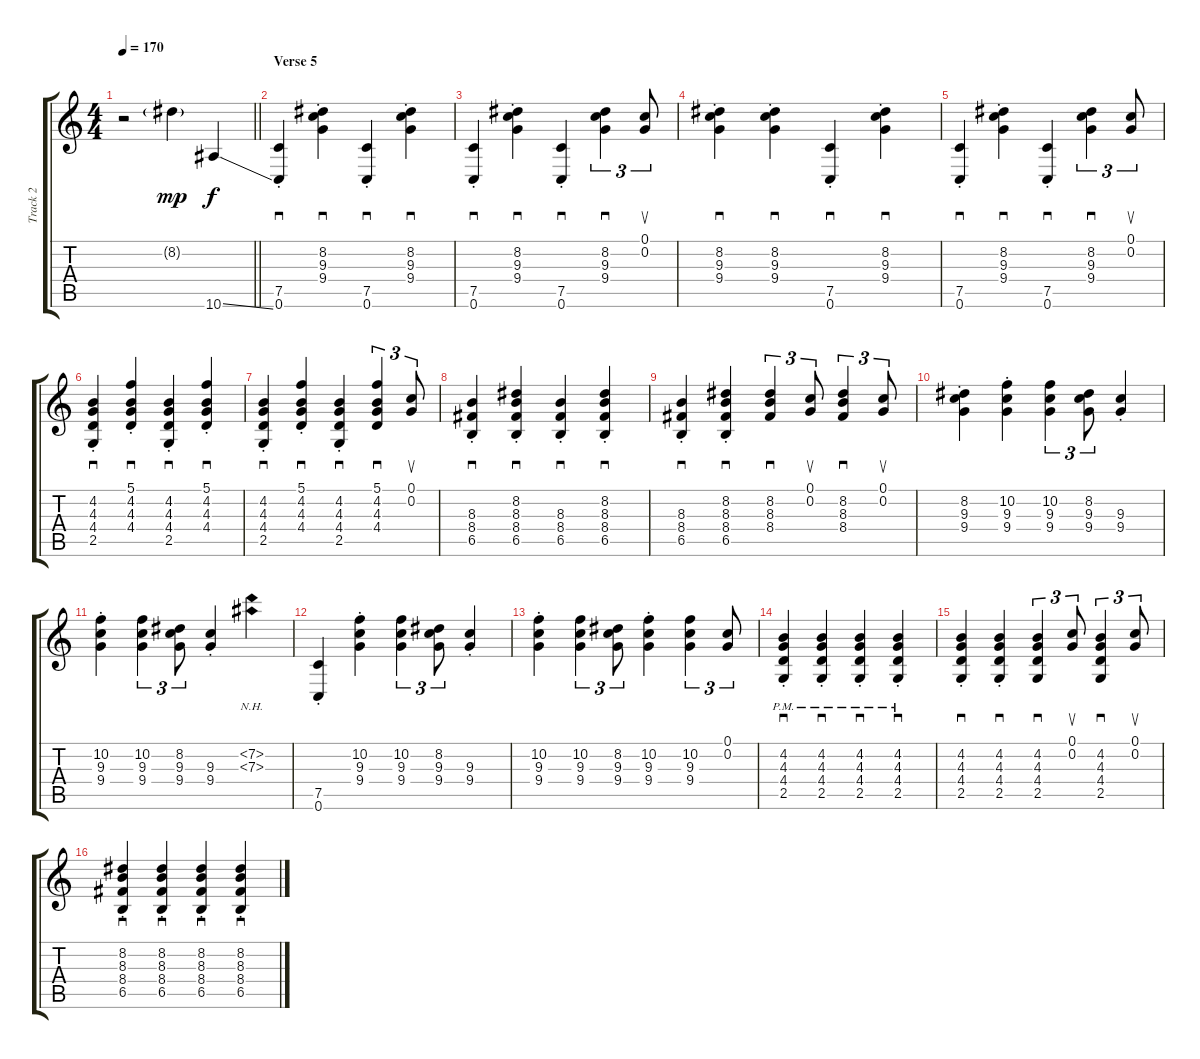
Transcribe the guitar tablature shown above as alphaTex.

\track ("Track 2" "Track 2") {instrument distortionguitar}
\staff {score tabs}
\tuning (C4 G3 Eb3 Bb2 F2 C2) {hide}
\ts (4 4)
\tempo 170
\clef g2
\barLineRight lightlight
\ks c
r.2{dy f} 8.2{g}.4{dy mp} 10.6{ss}.4{dy f} |
\section ("" "Verse 5")
(7.5{st} 0.6{st}).4{sd} (8.2{st} 9.3{st} 9.4{st}).4{sd} (7.5{st} 0.6{st}).4{sd} (8.2{st} 9.3{st} 9.4{st}).4{sd} |
(7.5{st} 0.6{st}).4{sd} (8.2{st} 9.3{st} 9.4{st}).4{sd} (7.5{st} 0.6{st}).4{sd} (8.2 9.3 9.4).4{sd tu (3 2)} (0.1 0.2).8{su tu (3 2)} |
(8.2{st} 9.3{st} 9.4{st}).4{sd} (8.2{st} 9.3{st} 9.4{st}).4{sd} (7.5{st} 0.6{st}).4{sd} (8.2{st} 9.3{st} 9.4{st}).4{sd} |
(7.5{st} 0.6{st}).4{sd} (8.2{st} 9.3{st} 9.4{st}).4{sd} (7.5{st} 0.6{st}).4{sd} (8.2 9.3 9.4).4{sd tu (3 2)} (0.1 0.2).8{su tu (3 2)} |
(4.2{st} 4.3{st} 4.4{st} 2.5{st}).4{sd} (5.1{st} 4.2{st} 4.3{st} 4.4{st}).4{sd} (4.2{st} 4.3{st} 4.4{st} 2.5{st}).4{sd} (5.1{st} 4.2{st} 4.3{st} 4.4{st}).4{sd} |
(4.2{st} 4.3{st} 4.4{st} 2.5{st}).4{sd} (5.1{st} 4.2{st} 4.3{st} 4.4{st}).4{sd} (4.2{st} 4.3{st} 4.4{st} 2.5{st}).4{sd} (5.1 4.2 4.3 4.4).4{sd tu (3 2)} (0.1 0.2).8{su tu (3 2)} |
(8.3{st} 8.4{st} 6.5{st}).4{sd} (8.2{st} 8.3{st} 8.4{st} 6.5{st}).4{sd} (8.3{st} 8.4{st} 6.5{st}).4{sd} (8.2{st} 8.3{st} 8.4{st} 6.5{st}).4{sd} |
(8.3{st} 8.4{st} 6.5{st}).4{sd} (8.2{st} 8.3{st} 8.4{st} 6.5{st}).4{sd} (8.2 8.3 8.4).4{sd tu (3 2)} (0.1 0.2).8{su tu (3 2)} (8.2 8.3 8.4).4{sd tu (3 2)} (0.1 0.2).8{su tu (3 2)} |
(8.2{st} 9.3{st} 9.4{st}).4 (10.2{st} 9.3{st} 9.4{st}).4 (10.2 9.3 9.4).4{tu (3 2)} (8.2 9.3 9.4).8{tu (3 2)} (9.3{st} 9.4{st}).4 |
(10.2{st} 9.3{st} 9.4{st}).4 (10.2 9.3 9.4).4{tu (3 2)} (8.2 9.3 9.4).8{tu (3 2)} (9.3{st} 9.4{st}).4 (7.2{nh} 7.3{nh}).4 |
(7.5{st} 0.6{st}).4 (10.2{st} 9.3{st} 9.4{st}).4 (10.2 9.3 9.4).4{tu (3 2)} (8.2 9.3 9.4).8{tu (3 2)} (9.3{st} 9.4{st}).4 |
(10.2{st} 9.3{st} 9.4{st}).4 (10.2 9.3 9.4).4{tu (3 2)} (8.2 9.3 9.4).8{tu (3 2)} (10.2{st} 9.3{st} 9.4{st}).4 (10.2 9.3 9.4).4{tu (3 2)} (0.1 0.2).8{tu (3 2)} |
(4.2{pm st} 4.3{pm st} 4.4{pm st} 2.5{pm st}).4{sd} (4.2{pm st} 4.3{pm st} 4.4{pm st} 2.5{pm st}).4{sd} (4.2{pm st} 4.3{pm st} 4.4{pm st} 2.5{pm st}).4{sd} (4.2{pm st} 4.3{pm st} 4.4{pm st} 2.5{pm st}).4{sd} |
(4.2{st} 4.3{st} 4.4{st} 2.5{st}).4{sd} (4.2{st} 4.3{st} 4.4{st} 2.5{st}).4{sd} (4.2 4.3 4.4 2.5).4{sd tu (3 2)} (0.1 0.2).8{su tu (3 2)} (4.2 4.3 4.4 2.5).4{sd tu (3 2)} (0.1 0.2).8{su tu (3 2)} |
(8.2{st} 8.3{st} 8.4{st} 6.5{st}).4{sd} (8.2{st} 8.3{st} 8.4{st} 6.5{st}).4{sd} (8.2{st} 8.3{st} 8.4{st} 6.5{st}).4{sd} (8.2{st} 8.3{st} 8.4{st} 6.5{st}).4{sd}
